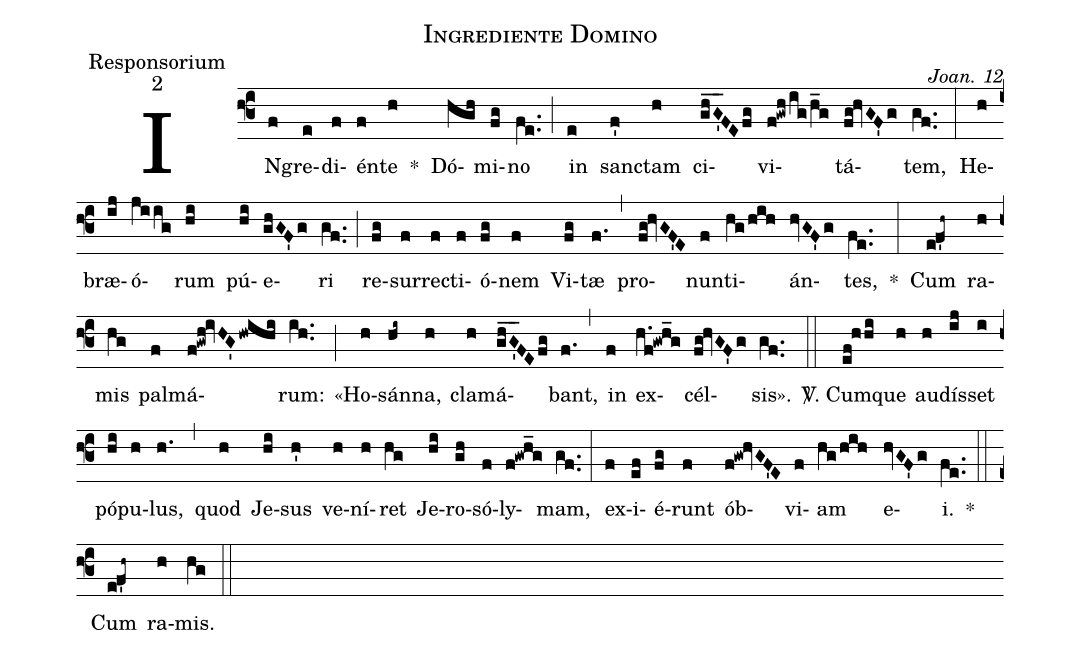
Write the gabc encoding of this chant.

name: Ingrediente Domino;
office-part: Responsorium;
mode: 2;
commentary: Joan. 12;
%%
(f3) IN(f)gre(e)di(f)én(f)te(h) *() Dó(hgh)mi(fg)no(fe..) (;) in(e) sanc(f')tam(h) ci(gh_G'_FEfg)vi(f!gwh/ig/h_g)tá(fg!hvGF'g)tem,(gf..) (:)
He(h)bræ(ij)ó(jiig)rum(hi) pú(hi)e(ghGF'g)ri(gf..) (;) re(fg)sur(f)rec(f)ti(f)ó(fg)nem(f) Vi(fg)tæ(f.) (,) pro(fg!hvGF'E)nun(f)ti(hg/hih)án(hvGF'g)tes,(fe..) *(:)
Cum(e!f'h~) ra(h)mis(hg) pal(f)má(f!gwh!ivHG'hwihi)rum:(ih..) (;) «Ho(h)sán(hi~)na,(h) cla(h)má(gh_G'_FEfg)bant,(f.) (,) in(f) ex(h.f!gwh_g)cél(fg!hvGF'g)sis».(gf..) (::)
<sp>V/</sp>. Cum(ef!hhi)que(h) au(h)dís(ij)set(i) pó(hi)pu(h)lus,(h.) (,) quod(h) Je(hi)sus(h') ve(h)ní(h)ret(hg) Je(hi)ro(gh)só(f)ly(f!gwh_g)mam,(gf..) (:)
ex(f)i(ef)é(fg)runt(f) ób(f!gw!hvGF'E)vi(f)am(hg/hih) e(hvGF'g)i.(fe..) *(::) Cum(e!f'h~) ra(h)mis.(hg) (::)
